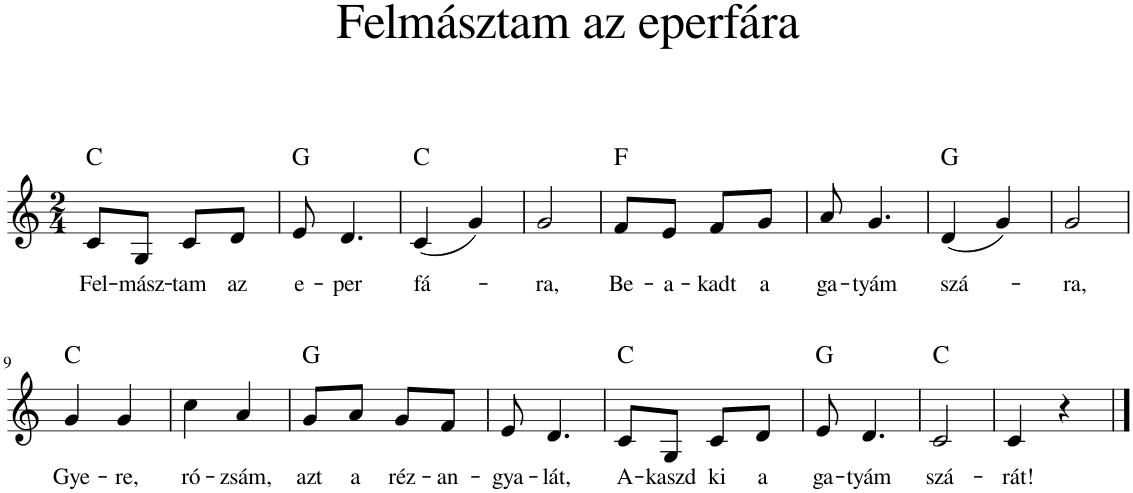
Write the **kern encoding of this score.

**kern	**text	**harte
*part1	*part1	*part1
*staff1	*staff1	*
*I"Piano	*	*
*I'Pno	*	*
*clefG2	*	*
*k[]	*	*
*M2/4	*	*
=1	=1	=1
!	!LO:LY:b	!
8c/L	Fel-	C:maj
!	!LO:LY:b	!
8G/J	-mász-	.
!	!LO:LY:b	!
8c/L	-tam	.
!	!LO:LY:b	!
8d/J	az	.
=2	=2	=2
!	!LO:LY:b	!
8e/	e-	G:maj
!	!LO:LY:b	!
4.d/	-per	.
=3	=3	=3
!	!LO:LY:b	!
(4c/	fá-	C:maj
4g/)	.	.
=4	=4	=4
!	!LO:LY:b	!
2g/	-ra,	.
=5	=5	=5
!	!LO:LY:b	!
8f/L	Be-	F:maj
!	!LO:LY:b	!
8e/J	-a-	.
!	!LO:LY:b	!
8f/L	-kadt	.
!	!LO:LY:b	!
8g/J	a	.
=6	=6	=6
!	!LO:LY:b	!
8a/	ga-	.
!	!LO:LY:b	!
4.g/	-tyám	.
=7	=7	=7
!	!LO:LY:b	!
(4d/	szá-	G:maj
4g/)	.	.
=8	=8	=8
!	!LO:LY:b	!
2g/	-ra,	.
!!LO:LB:g=z
=9	=9	=9
!	!LO:LY:b	!
4g/	Gye-	C:maj
!	!LO:LY:b	!
4g/	-re,	.
=10	=10	=10
!	!LO:LY:b	!
4cc\	ró-	.
!	!LO:LY:b	!
4a/	-zsám,	.
=11	=11	=11
!	!LO:LY:b	!
8g/L	azt	G:maj
!	!LO:LY:b	!
8a/J	a	.
!	!LO:LY:b	!
8g/L	réz-	.
!	!LO:LY:b	!
8f/J	-an-	.
=12	=12	=12
!	!LO:LY:b	!
8e/	-gya-	.
!	!LO:LY:b	!
4.d/	-lát,	.
=13	=13	=13
!	!LO:LY:b	!
8c/L	A-	C:maj
!	!LO:LY:b	!
8G/J	-kaszd	.
!	!LO:LY:b	!
8c/L	ki	.
!	!LO:LY:b	!
8d/J	a	.
=14	=14	=14
!	!LO:LY:b	!
8e/	ga-	G:maj
!	!LO:LY:b	!
4.d/	-tyám	.
=15	=15	=15
!	!LO:LY:b	!
2c/	szá-	C:maj
=16	=16	=16
!	!LO:LY:b	!
4c/	-rát!	.
4r	.	.
==	==	==
*-	*-	*-
